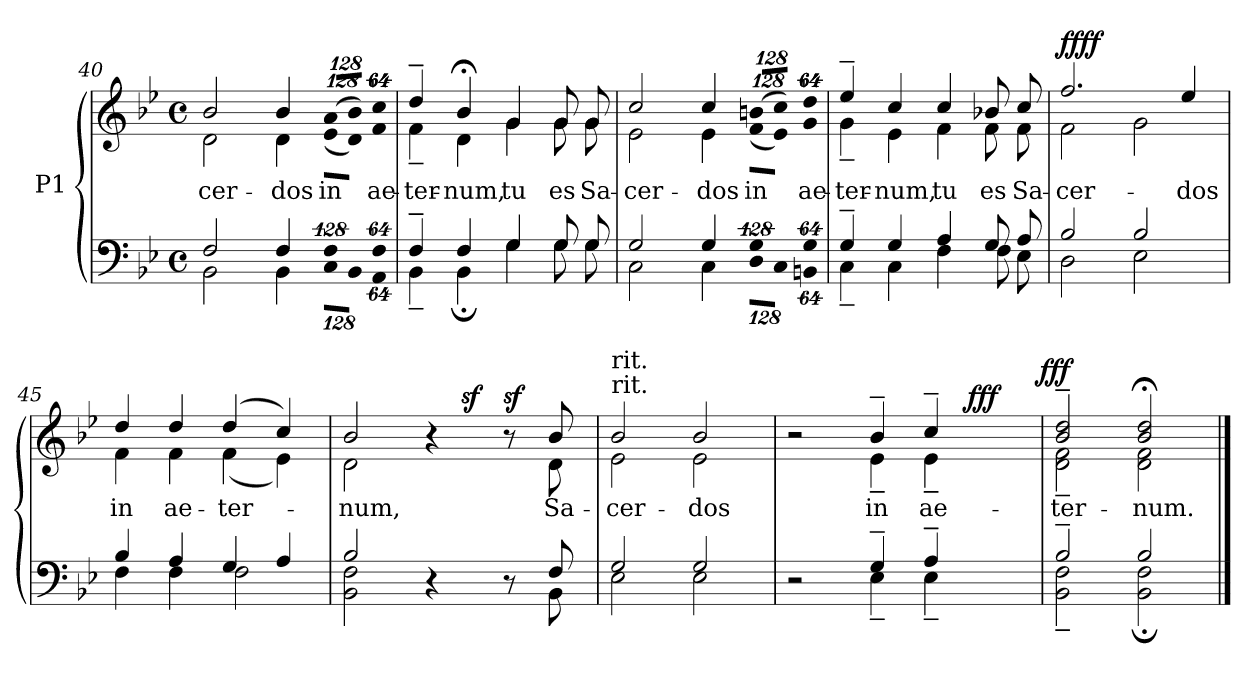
**kern	**kern	**text	**dynam
*part1	*part1	*part1	*part1
*staff2	*staff1	*staff1	*staff1/2
*I"P1	*	*	*
*clefF4	*clefG2	*	*
*k[b-e-]	*k[b-e-]	*	*
*B-:	*B-:	*	*
*M4/4	*M4/4	*	*
*met(c)	*met(c)	*	*
=40	=40	=40	=40
*^	*	*	*
!	!	!	!LO:LY:b:color=#000000	!
*	*	*^	*	*
2Fi/	2BB-i\	2b-i/	2di\	-cer-	.
!	!	!	!	!LO:LY:b:color=#000000	!
4Fi/	4BB-i\	4b-i/	4di\	-dos	.
!LO:N:vis=4	!LO:N:vis=8	!LO:N:vis=8	!	!	!
!	!	!	!LO:N:vis=8	!LO:LY:b:color=#000000	!
512%85Fi/	1024%85Ci\L	(1024%85ai/L	(1024%85e-i\L	in	.
!	!LO:N:vis=8	!LO:N:vis=8	!LO:N:vis=8	!	!
.	1024%85BB-i\J	1024%85b-i/J)	1024%85di\J)	.	.
!LO:N:vis=8	!LO:N:vis=8	!LO:N:vis=8	!	!	!
!	!	!	!LO:N:vis=8	!LO:LY:b:color=#000000	!
512%43Fi/	512%43AAi\	512%43cci/	512%43fi\	ae-	.
=41	=41	=41	=41	=41	=41
!	!	!	!	!LO:LY:b:color=#000000	!
4F~i/	4BB-~i\	4dd~i/	4f~i\	-ter-	.
!	!	!	!	!LO:LY:b:color=#000000	!
4Fi/	4BB-;i\	4b-;i/	4di\	-num,	.
!	!	!	!	!LO:LY:b:color=#000000	!
4Gi/	4Gi\	4gi/	4gi\	tu	.
!	!	!	!	!LO:LY:b:color=#000000	!
8Gi/	8Gi\	8gi/	8gi\	es	.
!	!	!	!	!LO:LY:b:color=#000000	!
8Gi/	8Gi\	8gi/	8gi\	Sa-	.
=42	=42	=42	=42	=42	=42
!	!	!	!	!LO:LY:b:color=#000000	!
2Gi/	2Ci\	2cci/	2e-i\	-cer-	.
!	!	!	!	!LO:LY:b:color=#000000	!
4Gi/	4Ci\	4cci/	4e-i\	-dos	.
!LO:N:vis=4	!LO:N:vis=8	!LO:N:vis=8	!	!	!
!	!	!	!LO:N:vis=8	!LO:LY:b:color=#000000	!
512%85Gi/	1024%85Di\L	(1024%85bni/L	(1024%85fi\L	in	.
!	!LO:N:vis=8	!LO:N:vis=8	!LO:N:vis=8	!	!
.	1024%85Ci\J	1024%85cci/J)	1024%85e-i\J)	.	.
!LO:N:vis=8	!LO:N:vis=8	!LO:N:vis=8	!	!	!
!	!	!	!LO:N:vis=8	!LO:LY:b:color=#000000	!
512%43Gi/	512%43BBni\	512%43ddi/	512%43gi\	ae-	.
=43	=43	=43	=43	=43	=43
!	!	!	!	!LO:LY:b:color=#000000	!
4G~i/	4C~i\	4ee-~i/	4g~i\	-ter-	.
!	!	!	!	!LO:LY:b:color=#000000	!
4Gi/	4Ci\	4cci/	4e-i\	-num,	.
!	!	!	!	!LO:LY:b:color=#000000	!
4Ai/	4Fi\	4cci/	4fi\	tu	.
!	!	!	!	!LO:LY:b:color=#000000	!
8Gi/	8Fi\	8b-Xi/	8fi\	es	.
!	!	!	!	!LO:LY:b:color=#000000	!
8Ai/	8E-i\	8cci/	8fi\	Sa-	.
!!LO:LB:g=z	!!
=44	=44	=44	=44	=44	=44
!	!	!	!	!LO:LY:b:color=#000000	!
2B-i/	2Di\	2.ffi/	2fi\	-cer-	ff ff
2B-i/	2E-i\	.	2gi\	.	.
!	!	!	!	!LO:LY:b:color=#000000	!
.	.	4ee-i/	.	-dos	.
=45	=45	=45	=45	=45	=45
!	!	!	!	!LO:LY:b:color=#000000	!
4B-i/	4Fi\	4ddi/	4fi\	in	.
!	!	!	!	!LO:LY:b:color=#000000	!
4Ai/	4Fi\	4ddi/	4fi\	ae-	.
!	!	!	!	!LO:LY:b:color=#000000	!
4Gi/	2Fi\	(4ddi/	(4fi\	-ter-	.
4Ai/	.	4cci/)	4e-i\)	.	.
=46	=46	=46	=46	=46	=46
!	!	!	!	!LO:LY:b:color=#000000	!
*	*^	*	*	*	*
2B-i/	2BB-i\ 2Fi	2ryy	2b-i/	2di\	-num,	.
4r	4ryy	16ryy	4r	4ryy	.	.
.	.	64.ryy	.	.	.	.
.	.	4ryy	.	.	.	sf
8r	8ryy	.	8r	8ryy	.	sf
.	.	8ryy	.	.	.	.
!	!	!	!	!	!LO:LY:b:color=#000000	!
8Fi/	8BB-i\	.	8b-i/	8di\	Sa-	.
.	.	32ryy	.	.	.	.
.	.	128ryy	.	.	.	.
*	*v	*v	*	*	*	*
=47	=47	=47	=47	=47	=47
*	*^	*	*	*	*
!	!	!	!LO:TX:t=rit.	!	!	!
!	!	!	!LO:TX:t=rit.	!	!	!
!	!	!	!	!	!LO:LY:b:color=#000000	!
*	*v	*v	*	*	*	*
2Gi/	2E-i\	2b-i/	2e-i\	-cer-	.
!	!	!	!	!LO:LY:b:color=#000000	!
2Gi/	2E-i\	2b-i/	2e-i\	-dos	.
=48	=48	=48	=48	=48	=48
*	*^	*	*^	*	*
2r	2ryy	2ryy	2r	2ryy	2ryy	.	.
!	!	!	!	!	!	!LO:LY:b:color=#000000	!
4G~i/	4E-~i\	4ryy	4b-~i/	4e-~i\	4ryy	in	.
!	!	!	!	!	!	!LO:LY:b:color=#000000	!
4A~i/	4E-~i\	16ryy	4cc~i/	4e-~i\	8ryy	ae-	.
.	.	32ryy	.	.	.	.	.
.	.	128ryy	.	.	.	.	.
.	.	8ryy	.	.	.	.	fff
.	.	.	.	.	16ryy	.	.
.	.	.	.	.	32ryy	.	.
.	.	.	.	.	64ryy	.	.
.	.	64.ryy	.	.	.	.	.
.	.	.	.	.	128...ryy	.	.
.	.	.	.	.	1024ryy	.	fff
*	*v	*v	*	*	*	*	*
*	*	*v	*v	*v	*	*
=49	=49	=49	=49	=49
*	*^	*^	*	*
*	*	*	*	*^	*	*
!	!	!	!	!	!	!LO:LY:b:color=#000000	!
*	*v	*v	*	*	*	*	*
*	*	*	*v	*v	*	*
2B-~i/	2BB-i\~ 2Fi~	2b-i/~ 2ddi~	2di\~ 2fi~	-ter-	.
!	!	!	!	!LO:LY:b:color=#000000	!
2B-i/	2BB-i\; 2Fi;	2b-i/; 2ddi;	2di\ 2fi	-num.	.
*v	*v	*	*	*	*
*	*v	*v	*	*
==	==	==	==
*-	*-	*-	*-
